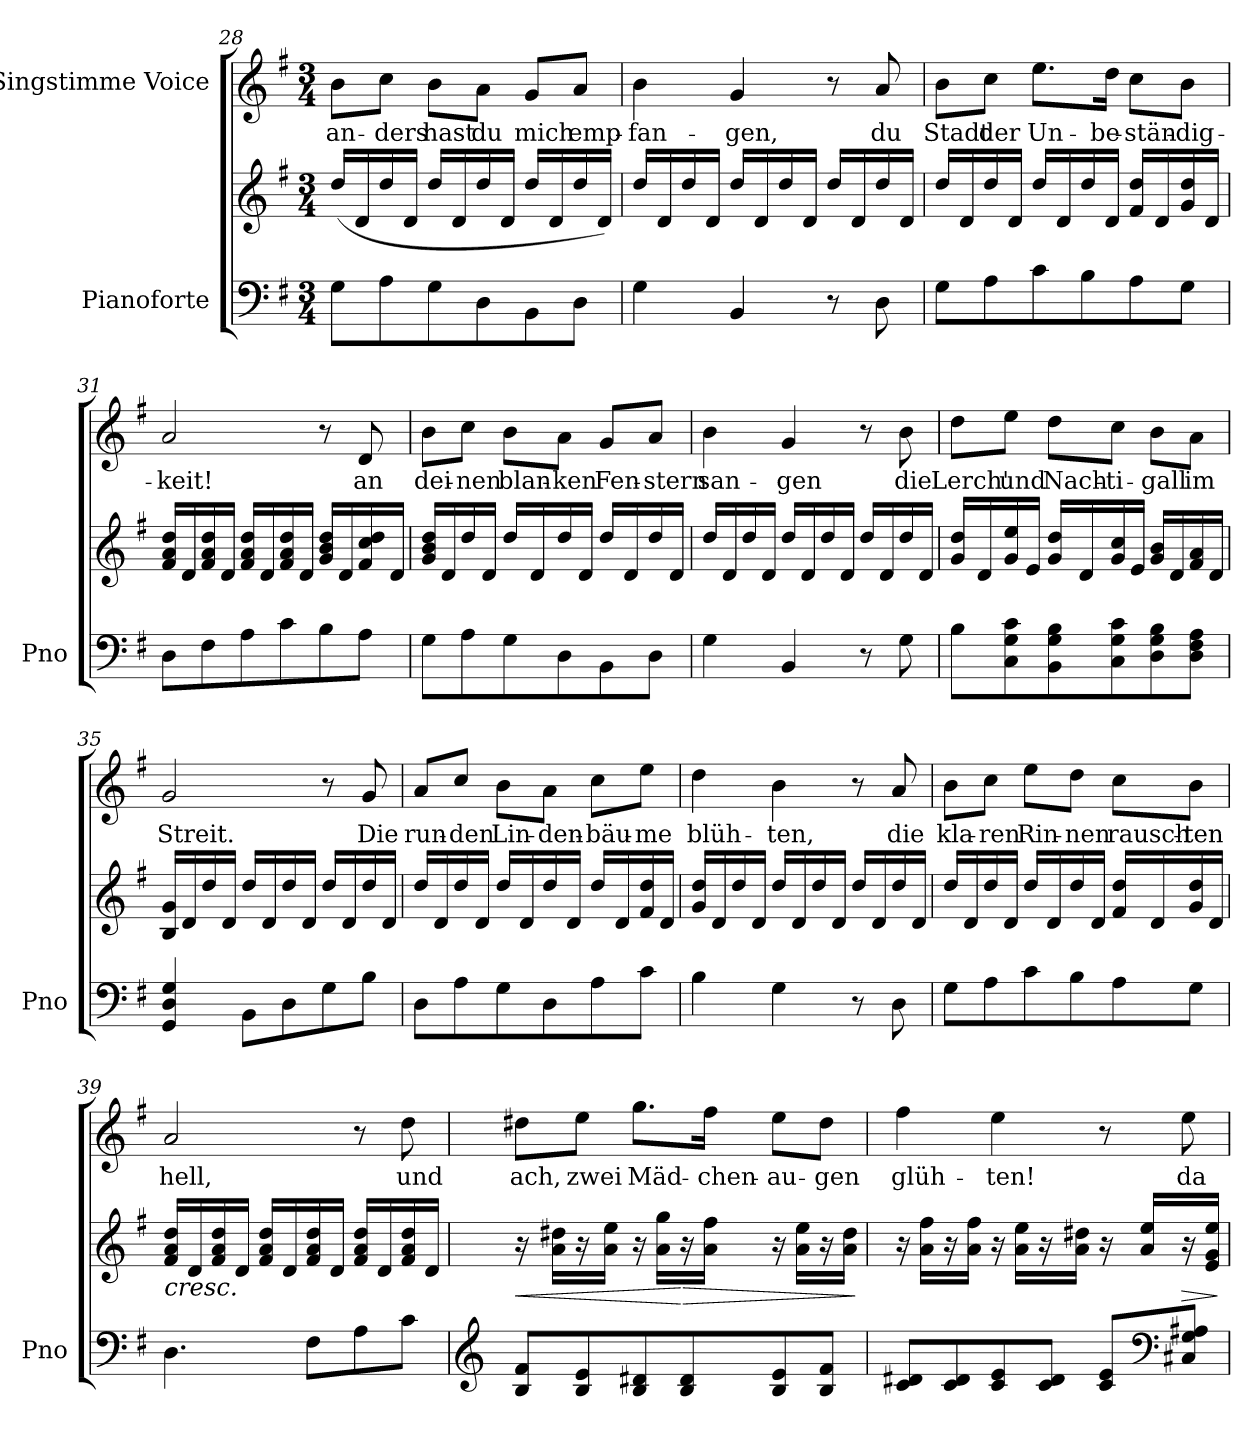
**kern	**kern	**dynam	**kern	**text
*part2	*part2	*part2	*part1	*part1
*staff3	*staff2	*staff2/3	*staff1	*staff1
*I"Pianoforte	*	*	*I"Singstimme Voice	*
*I'Pno	*	*	*	*
*clefF4	*clefG2	*	*clefG2	*
*k[f#]	*k[f#]	*	*k[f#]	*
*M3/4	*M3/4	*	*M3/4	*
=28	=28	=28	=28	=28
!	!	!	!	!LO:LY:b
8G\L	(<16dd/LL	.	8b\L	an-
.	16d/	.	.	.
!	!	!	!	!LO:LY:b
8A\	16dd/	.	8cc\J	-ders
.	16d/JJ	.	.	.
!	!	!	!	!LO:LY:b
8G\	16dd/LL	.	8b\L	hast
.	16d/	.	.	.
!	!	!	!	!LO:LY:b
8D\	16dd/	.	8a\J	du
.	16d/JJ	.	.	.
!	!	!	!	!LO:LY:b
8BB\	16dd/LL	.	8g/L	mich
.	16d/	.	.	.
!	!	!	!	!LO:LY:b
8D\J	16dd/	.	8a/J	emp-
.	16d/JJ)	.	.	.
=29	=29	=29	=29	=29
!	!	!	!	!LO:LY:b
4G\	16dd/LL	.	4b\	-fan-
.	16d/	.	.	.
.	16dd/	.	.	.
.	16d/JJ	.	.	.
!	!	!	!	!LO:LY:b
4BB/	16dd/LL	.	4g/	-gen,
.	16d/	.	.	.
.	16dd/	.	.	.
.	16d/JJ	.	.	.
8r	16dd/LL	.	8r	.
.	16d/	.	.	.
!	!	!	!	!LO:LY:b
8D\	16dd/	.	8a/	du
.	16d/JJ	.	.	.
!!LO:LB:g=z
=30	=30	=30	=30	=30
!	!	!	!	!LO:LY:b
8G\L	16dd/LL	.	8b\L	Stadt
.	16d/	.	.	.
!	!	!	!	!LO:LY:b
8A\	16dd/	.	8cc\J	der
.	16d/JJ	.	.	.
!	!	!	!	!LO:LY:b
8c\	16dd/LL	.	8.ee\L	Un-
.	16d/	.	.	.
8B\	16dd/	.	.	.
!	!	!	!	!LO:LY:b
.	16d/JJ	.	16dd\Jk	-be-
!	!	!	!	!LO:LY:b
8A\	16f#/ 16dd/LL	.	8cc\L	-stän-
.	16d/	.	.	.
!	!	!	!	!LO:LY:b
8G\J	16g/ 16dd/	.	8b\J	-dig-
.	16d/JJ	.	.	.
=31	=31	=31	=31	=31
!	!	!	!	!LO:LY:b
8D\L	16f#/ 16a/ 16dd/LL	.	2a/	-keit!
.	16d/	.	.	.
8F#\	16f#/ 16a/ 16dd/	.	.	.
.	16d/JJ	.	.	.
8A\	16f#/ 16a/ 16dd/LL	.	.	.
.	16d/	.	.	.
8c\	16f#/ 16a/ 16dd/	.	.	.
.	16d/JJ	.	.	.
8B\	16g/ 16b/ 16dd/LL	.	8r	.
.	16d/	.	.	.
!	!	!	!	!LO:LY:b
8A\J	16f#/ 16cc/ 16dd/	.	8d/	an
.	16d/JJ	.	.	.
=32	=32	=32	=32	=32
!	!	!	!	!LO:LY:b
8G\L	16g/ 16b/ 16dd/LL	.	8b\L	dei-
.	16d/	.	.	.
!	!	!	!	!LO:LY:b
8A\	16dd/	.	8cc\J	-nen
.	16d/JJ	.	.	.
!	!	!	!	!LO:LY:b
8G\	16dd/LL	.	8b\L	blan-
.	16d/	.	.	.
!	!	!	!	!LO:LY:b
8D\	16dd/	.	8a\J	-ken
.	16d/JJ	.	.	.
!	!	!	!	!LO:LY:b
8BB\	16dd/LL	.	8g/L	Fen-
.	16d/	.	.	.
!	!	!	!	!LO:LY:b
8D\J	16dd/	.	8a/J	-stern
.	16d/JJ	.	.	.
!!LO:PB:g=z
=33	=33	=33	=33	=33
!	!	!	!	!LO:LY:b
4G\	16dd/LL	.	4b\	san-
.	16d/	.	.	.
.	16dd/	.	.	.
.	16d/JJ	.	.	.
!	!	!	!	!LO:LY:b
4BB/	16dd/LL	.	4g/	-gen
.	16d/	.	.	.
.	16dd/	.	.	.
.	16d/JJ	.	.	.
8r	16dd/LL	.	8r	.
.	16d/	.	.	.
!	!	!	!	!LO:LY:b
8G\	16dd/	.	8b\	die
.	16d/JJ	.	.	.
!!LO:LB:g=z
=34	=34	=34	=34	=34
!	!	!	!	!LO:LY:b
8B\L	16g/ 16dd/LL	.	8dd\L	Lerch'
.	16d/	.	.	.
!	!	!	!	!LO:LY:b
8C\ 8G\ 8c\	16g/ 16ee/	.	8ee\J	und
.	16e/JJ	.	.	.
!	!	!	!	!LO:LY:b
8BB\ 8G\ 8B\	16g/ 16dd/LL	.	8dd\L	Nach-
.	16d/	.	.	.
!	!	!	!	!LO:LY:b
8C\ 8G\ 8c\	16g/ 16cc/	.	8cc\J	-ti-
.	16e/JJ	.	.	.
!	!	!	!	!LO:LY:b
8D\ 8G\ 8B\	16g/ 16b/LL	.	8b\L	-gall
.	16d/	.	.	.
!	!	!	!	!LO:LY:b
8D\ 8F#\ 8A\J	16f#/ 16a/	.	8a\J	im
.	16d/JJ	.	.	.
=35	=35	=35	=35	=35
!	!	!	!	!LO:LY:b
4GG/ 4D/ 4G/	16B/ 16g/LL	.	2g/	Streit.
.	16d/	.	.	.
.	16dd/	.	.	.
.	16d/JJ	.	.	.
8BB\L	16dd/LL	.	.	.
.	16d/	.	.	.
8D\	16dd/	.	.	.
.	16d/JJ	.	.	.
8G\	16dd/LL	.	8r	.
.	16d/	.	.	.
!	!	!	!	!LO:LY:b
8B\J	16dd/	.	8g/	Die
.	16d/JJ	.	.	.
=36	=36	=36	=36	=36
!	!	!	!	!LO:LY:b
8D\L	16dd/LL	.	8a/L	run-
.	16d/	.	.	.
!	!	!	!	!LO:LY:b
8A\	16dd/	.	8cc/J	-den
.	16d/JJ	.	.	.
!	!	!	!	!LO:LY:b
8G\	16dd/LL	.	8b\L	Lin-
.	16d/	.	.	.
!	!	!	!	!LO:LY:b
8D\	16dd/	.	8a\J	-den-
.	16d/JJ	.	.	.
!	!	!	!	!LO:LY:b
8A\	16dd/LL	.	8cc\L	-bäu-
.	16d/	.	.	.
!	!	!	!	!LO:LY:b
8c\J	16f#/ 16dd/	.	8ee\J	-me
.	16d/JJ	.	.	.
!!LO:LB:g=z
=37	=37	=37	=37	=37
!	!	!	!	!LO:LY:b
4B\	16g/ 16dd/LL	.	4dd\	blüh-
.	16d/	.	.	.
.	16dd/	.	.	.
.	16d/JJ	.	.	.
!	!	!	!	!LO:LY:b
4G\	16dd/LL	.	4b\	-ten,
.	16d/	.	.	.
.	16dd/	.	.	.
.	16d/JJ	.	.	.
8r	16dd/LL	.	8r	.
.	16d/	.	.	.
!	!	!	!	!LO:LY:b
8D\	16dd/	.	8a/	die
.	16d/JJ	.	.	.
!!LO:PB:g=z
=38	=38	=38	=38	=38
!	!	!	!	!LO:LY:b
8G\L	16dd/LL	.	8b\L	kla-
.	16d/	.	.	.
!	!	!	!	!LO:LY:b
8A\	16dd/	.	8cc\J	-ren
.	16d/JJ	.	.	.
!	!	!	!	!LO:LY:b
8c\	16dd/LL	.	8ee\L	Rin-
.	16d/	.	.	.
!	!	!	!	!LO:LY:b
8B\	16dd/	.	8dd\J	-nen
.	16d/JJ	.	.	.
!	!	!	!	!LO:LY:b
8A\	16f#/ 16dd/LL	.	8cc\L	rausch-
.	16d/	.	.	.
!	!	!	!	!LO:LY:b
8G\J	16g/ 16dd/	.	8b\J	-ten
.	16d/JJ	.	.	.
=39	=39	=39	=39	=39
!	!LO:TX:b:i:t=cresc.	!	!	!
!	!	!	!	!LO:LY:b
4.D\	16f#/ 16a/ 16dd/LL	.	2a/	hell,
.	16d/	.	.	.
.	16f#/ 16a/ 16dd/	.	.	.
.	16d/JJ	.	.	.
.	16f#/ 16a/ 16dd/LL	.	.	.
.	16d/	.	.	.
8F#\L	16f#/ 16a/ 16dd/	.	.	.
.	16d/JJ	.	.	.
8A\	16f#/ 16a/ 16dd/LL	.	8r	.
.	16d/	.	.	.
!	!	!	!	!LO:LY:b
8c\J	16f#/ 16a/ 16dd/	.	8dd\	und
.	16d/JJ	.	.	.
=40	=40	=40	=40	=40
*clefG2	*	*	*	*
!	!	!LO:HP:b	!	!LO:LY:b
8B/ 8f#/L	16r	<	8dd#X\L	ach,
.	16a\ 16dd#X\LL	.	.	.
!	!	!	!	!LO:LY:b
8B/ 8e/	16r	.	8ee\J	zwei
.	16a\ 16ee\JJ	.	.	.
!	!	!	!	!LO:LY:b
8B/ 8d#X/	16r	.	8.gg\L	Mäd-
.	16a\ 16gg\LL	.	.	.
!	!	!LO:HP:n=1:b	!	!
8B/ 8d#/	16r	[ >	.	.
!	!	!	!	!LO:LY:b
.	16a\ 16ff#\JJ	.	16ff#\Jk	-chen-
!	!	!	!	!LO:LY:b
8B/ 8e/	16r	.	8ee\L	-au-
.	16a\ 16ee\LL	.	.	.
!	!	!	!	!LO:LY:b
8B/ 8f#/J	16r	.	8dd#\J	-gen
.	16a\ 16dd#\JJ	.	.	.
.	.	]	.	.
!!LO:LB:g=z
=41	=41	=41	=41	=41
!	!	!	!	!LO:LY:b
8c/ 8d#X/L	16r	.	4ff#\	glüh-
.	16a\ 16ff#\LL	.	.	.
8c/ 8d#/	16r	.	.	.
.	16a\ 16ff#\JJ	.	.	.
!	!	!	!	!LO:LY:b
8c/ 8e/	16r	.	4ee\	-ten!
.	16a\ 16ee\LL	.	.	.
8c/ 8d#/J	16r	.	.	.
.	16a\ 16dd#X\JJ	.	.	.
8c/ 8e/L	16r	.	8r	.
.	16a/ 16ee/LL	.	.	.
*clefF4	*	*	*	*
!	!	!LO:HP:b	!	!LO:LY:b
8C#X/ 8G/ 8A#X/J	16r	>	8ee\	da
.	16e/ 16g/ 16ee/JJ	.	.	.
.	.	]	.	.
=	=	=	=	=
*-	*-	*-	*-	*-
